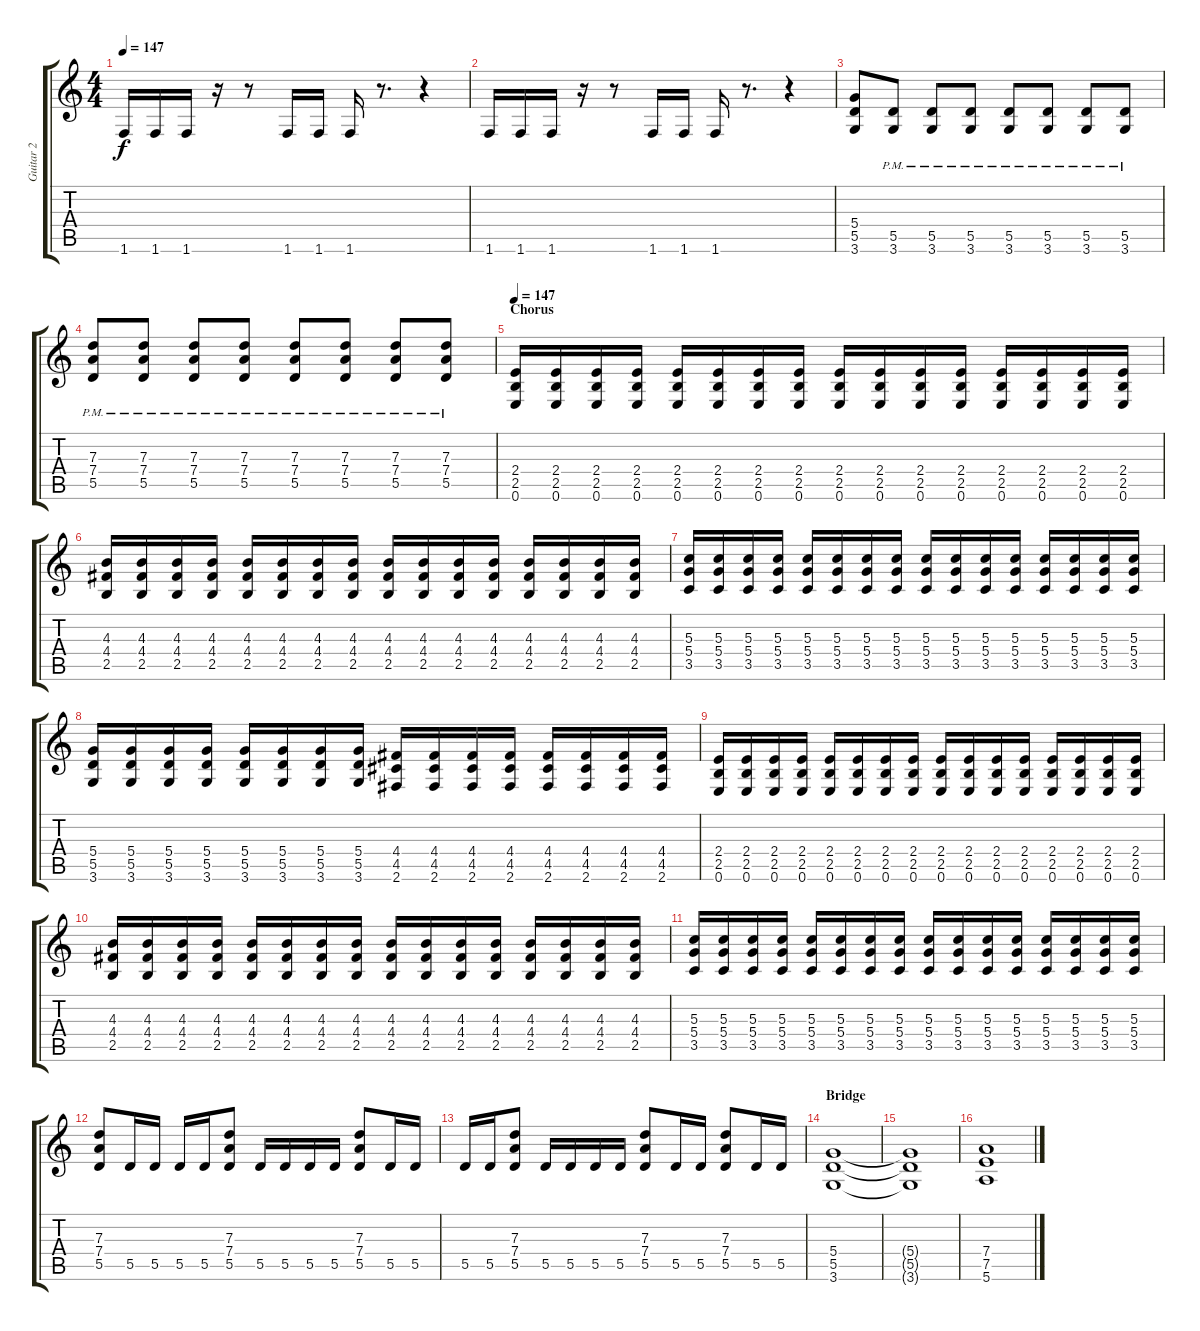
\track ("Guitar 2" "Guitar 2") {instrument distortionguitar}
\staff {score tabs}
\tuning (E4 B3 G3 D3 A2 E2) {hide}
\ts (4 4)
\tempo 147
\clef g2
\ks c
1.6.16{dy f} 1.6.16 1.6.16 r.16 r.8 1.6.16 1.6.16 1.6.16 r.8{d} r.4 |
1.6.16 1.6.16 1.6.16 r.16 r.8 1.6.16 1.6.16 1.6.16 r.8{d} r.4 |
(5.4 5.5 3.6).8 (5.5{pm} 3.6{pm}).8 (5.5{pm} 3.6{pm}).8 (5.5{pm} 3.6{pm}).8 (5.5{pm} 3.6{pm}).8 (5.5{pm} 3.6{pm}).8 (5.5{pm} 3.6{pm}).8 (5.5{pm} 3.6{pm}).8 |
(7.3{pm} 7.4{pm} 5.5{pm}).8 (7.3{pm} 7.4{pm} 5.5{pm}).8 (7.3{pm} 7.4{pm} 5.5{pm}).8 (7.3{pm} 7.4{pm} 5.5{pm}).8 (7.3{pm} 7.4{pm} 5.5{pm}).8 (7.3{pm} 7.4{pm} 5.5{pm}).8 (7.3{pm} 7.4 5.5).8 (7.3{pm} 7.4 5.5).8 |
\section ("" "Chorus")
\tempo 147
(2.4 2.5 0.6).16{volume 10} (2.4 2.5 0.6).16 (2.4 2.5 0.6).16 (2.4 2.5 0.6).16 (2.4 2.5 0.6).16 (2.4 2.5 0.6).16 (2.4 2.5 0.6).16 (2.4 2.5 0.6).16 (2.4 2.5 0.6).16 (2.4 2.5 0.6).16 (2.4 2.5 0.6).16 (2.4 2.5 0.6).16 (2.4 2.5 0.6).16 (2.4 2.5 0.6).16 (2.4 2.5 0.6).16 (2.4 2.5 0.6).16 |
(4.3 4.4 2.5).16 (4.3 4.4 2.5).16 (4.3 4.4 2.5).16 (4.3 4.4 2.5).16 (4.3 4.4 2.5).16 (4.3 4.4 2.5).16 (4.3 4.4 2.5).16 (4.3 4.4 2.5).16 (4.3 4.4 2.5).16 (4.3 4.4 2.5).16 (4.3 4.4 2.5).16 (4.3 4.4 2.5).16 (4.3 4.4 2.5).16 (4.3 4.4 2.5).16 (4.3 4.4 2.5).16 (4.3 4.4 2.5).16 |
(5.3 5.4 3.5).16 (5.3 5.4 3.5).16 (5.3 5.4 3.5).16 (5.3 5.4 3.5).16 (5.3 5.4 3.5).16 (5.3 5.4 3.5).16 (5.3 5.4 3.5).16 (5.3 5.4 3.5).16 (5.3 5.4 3.5).16 (5.3 5.4 3.5).16 (5.3 5.4 3.5).16 (5.3 5.4 3.5).16 (5.3 5.4 3.5).16 (5.3 5.4 3.5).16 (5.3 5.4 3.5).16 (5.3 5.4 3.5).16 |
(5.4 5.5 3.6).16 (5.4 5.5 3.6).16 (5.4 5.5 3.6).16 (5.4 5.5 3.6).16 (5.4 5.5 3.6).16 (5.4 5.5 3.6).16 (5.4 5.5 3.6).16 (5.4 5.5 3.6).16 (4.4 4.5 2.6).16 (4.4 4.5 2.6).16 (4.4 4.5 2.6).16 (4.4 4.5 2.6).16 (4.4 4.5 2.6).16 (4.4 4.5 2.6).16 (4.4 4.5 2.6).16 (4.4 4.5 2.6).16 |
(2.4 2.5 0.6).16 (2.4 2.5 0.6).16 (2.4 2.5 0.6).16 (2.4 2.5 0.6).16 (2.4 2.5 0.6).16 (2.4 2.5 0.6).16 (2.4 2.5 0.6).16 (2.4 2.5 0.6).16 (2.4 2.5 0.6).16 (2.4 2.5 0.6).16 (2.4 2.5 0.6).16 (2.4 2.5 0.6).16 (2.4 2.5 0.6).16 (2.4 2.5 0.6).16 (2.4 2.5 0.6).16 (2.4 2.5 0.6).16 |
(4.3 4.4 2.5).16 (4.3 4.4 2.5).16 (4.3 4.4 2.5).16 (4.3 4.4 2.5).16 (4.3 4.4 2.5).16 (4.3 4.4 2.5).16 (4.3 4.4 2.5).16 (4.3 4.4 2.5).16 (4.3 4.4 2.5).16 (4.3 4.4 2.5).16 (4.3 4.4 2.5).16 (4.3 4.4 2.5).16 (4.3 4.4 2.5).16 (4.3 4.4 2.5).16 (4.3 4.4 2.5).16 (4.3 4.4 2.5).16 |
(5.3 5.4 3.5).16 (5.3 5.4 3.5).16 (5.3 5.4 3.5).16 (5.3 5.4 3.5).16 (5.3 5.4 3.5).16 (5.3 5.4 3.5).16 (5.3 5.4 3.5).16 (5.3 5.4 3.5).16 (5.3 5.4 3.5).16 (5.3 5.4 3.5).16 (5.3 5.4 3.5).16 (5.3 5.4 3.5).16 (5.3 5.4 3.5).16 (5.3 5.4 3.5).16 (5.3 5.4 3.5).16 (5.3 5.4 3.5).16 |
(7.3 7.4 5.5).8{volume 14} 5.5.16 5.5.16 5.5.16 5.5.16 (7.3 7.4 5.5).8 5.5.16 5.5.16 5.5.16 5.5.16 (7.3 7.4 5.5).8 5.5.16 5.5.16 |
5.5.16 5.5.16 (7.3 7.4 5.5).8 5.5.16 5.5.16 5.5.16 5.5.16 (7.3 7.4 5.5).8 5.5.16 5.5.16 (7.3 7.4 5.5).8 5.5.16 5.5.16 |
\section ("" "Bridge")
(5.4 5.5 3.6).1{volume 15} |
(5.4{t} 5.5{t} 3.6{t}).1 |
(7.4 7.5 5.6).1
